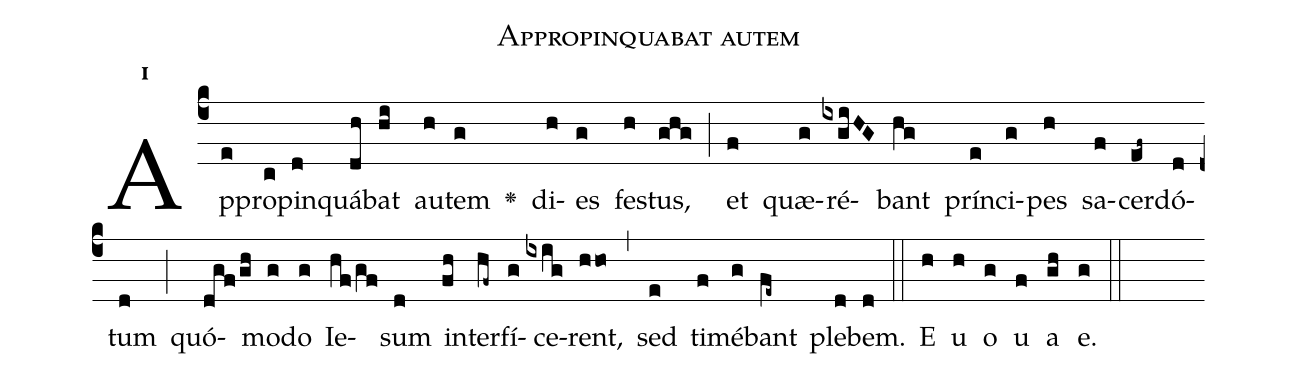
name:Appropinquabat autem;
office-part:Antiphona;
mode:1;
%%
initial-style: 1;
name: Appropinquabat autem
book: Antiphonae & Responsoria/Tomus II, p. 109;
occasion: Hebdomada Sancta Dominica in Palmis;
office-part: Vesperae II Ant 1;
user-notes: ;
commentary: ;
annotation: 1g;
centering-scheme: english;
fontsize: 12;
font: OFLSortsMillGoudy;
height: 11;
width: 4.5;
%%
(c4)Ap(e)pro(c)pin(d)quá(dh)bat(hi) au(h)tem(g) <v>\greheightstar</v>() di(h)es(g) fe(h)stus,(ghg) (;) et(f) quæ(g)ré(ixgiHG)bant(hg) prín(e)ci(g)pes(h) sa(f)cer(ef~)dó(d)tum(d) (;) quó(dgf/gh)mo(g)do(g) Ie(hf/gf)sum(d) in(fh)ter(hf~)fí(g)ce(ixig)rent,(hho) (,) sed(e) ti(f)mé(g)bant(fe~) ple(d)bem.(d) (::)
E(h) u(h) o(g) u(f) a(gh) e.(g) (::)
